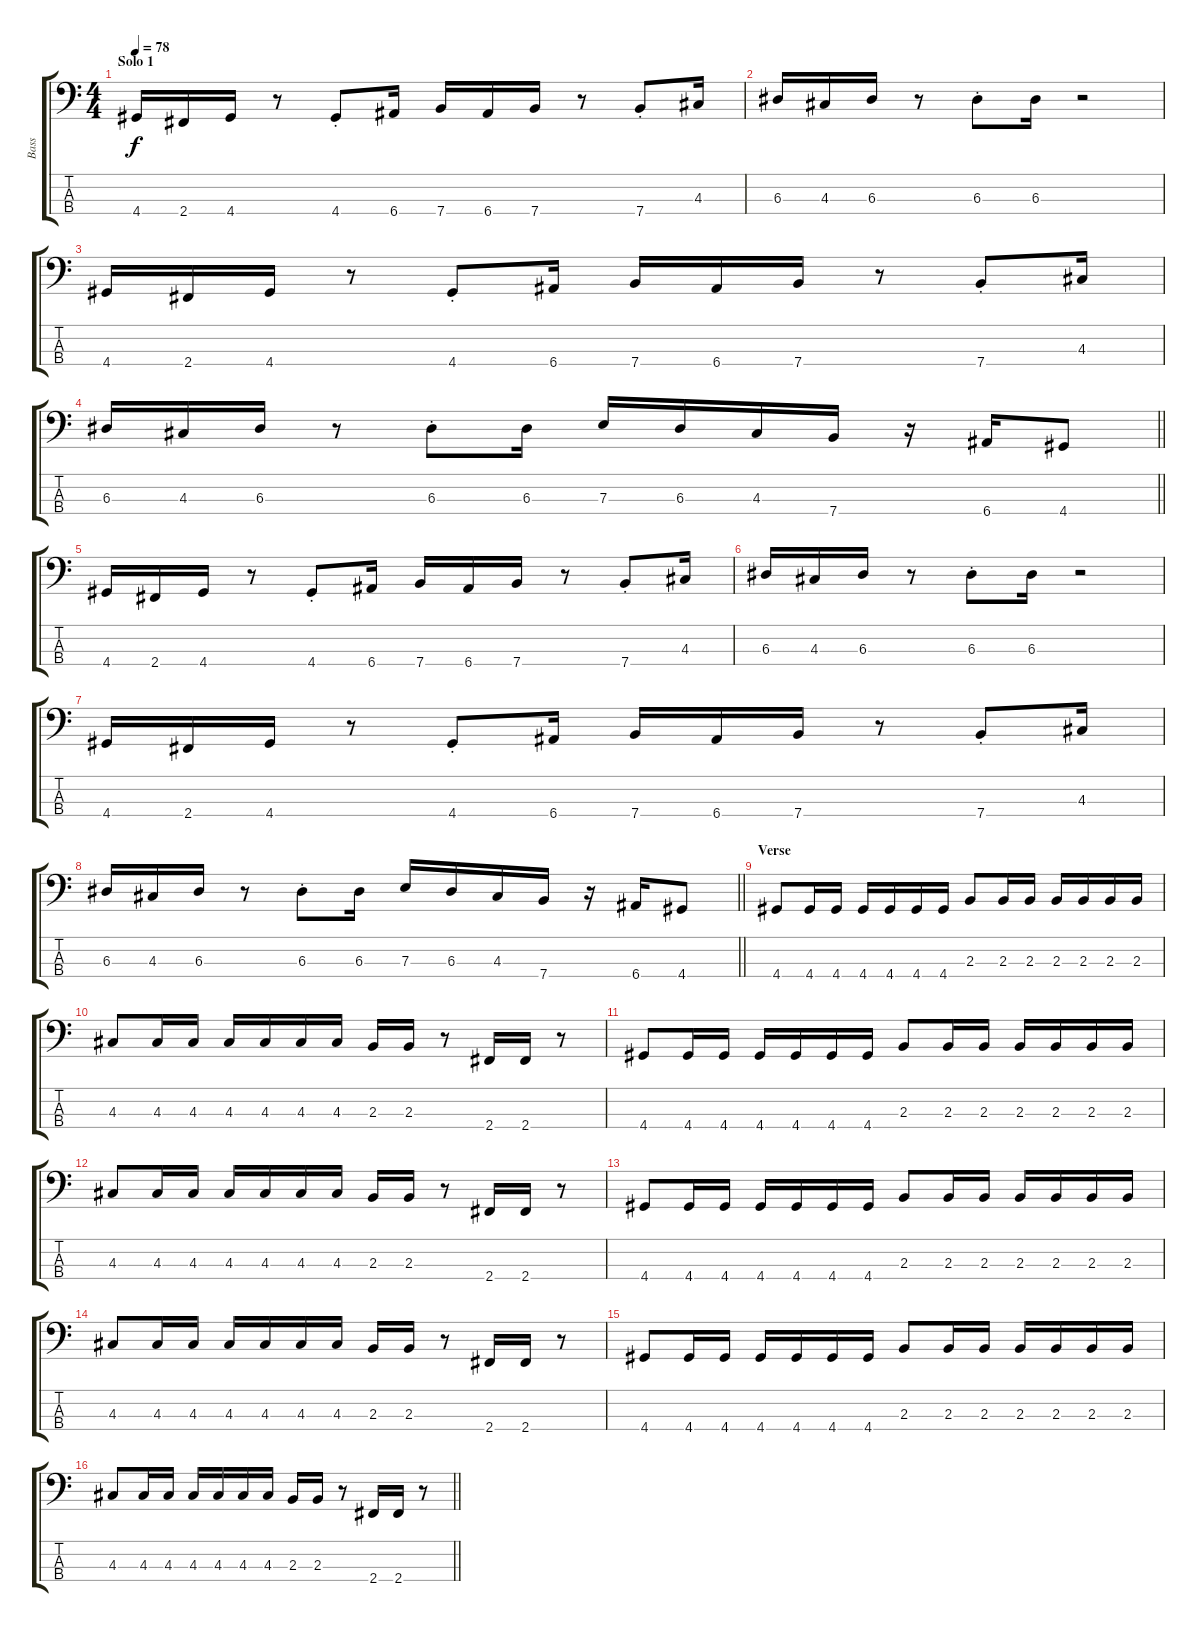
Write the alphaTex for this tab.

\track ("Bass" "Bass") {instrument electricbasspick}
\staff {score tabs}
\tuning (G2 D2 A1 E1) {hide}
\ts (4 4)
\section ("" "Solo 1")
\tempo 78
\clef f4
\ks c
4.4.16{dy f} 2.4.16 4.4.16 r.8 4.4{st}.8 6.4.16 7.4.16 6.4.16 7.4.16 r.8 7.4{st}.8 4.3.16 |
6.3.16 4.3.16 6.3.16 r.8 6.3{st}.8 6.3.16 r.2 |
4.4.16 2.4.16 4.4.16 r.8 4.4{st}.8 6.4.16 7.4.16 6.4.16 7.4.16 r.8 7.4{st}.8 4.3.16 |
\barLineRight lightlight
6.3.16 4.3.16 6.3.16 r.8 6.3{st}.8 6.3.16 7.3.16 6.3.16 4.3.16 7.4.16 r.16 6.4.16 4.4.8 |
4.4.16 2.4.16 4.4.16 r.8 4.4{st}.8 6.4.16 7.4.16 6.4.16 7.4.16 r.8 7.4{st}.8 4.3.16 |
6.3.16 4.3.16 6.3.16 r.8 6.3{st}.8 6.3.16 r.2 |
4.4.16 2.4.16 4.4.16 r.8 4.4{st}.8 6.4.16 7.4.16 6.4.16 7.4.16 r.8 7.4{st}.8 4.3.16 |
\barLineRight lightlight
6.3.16 4.3.16 6.3.16 r.8 6.3{st}.8 6.3.16 7.3.16 6.3.16 4.3.16 7.4.16 r.16 6.4.16 4.4.8 |
\section ("" "Verse")
4.4.8 4.4.16 4.4.16 4.4.16 4.4.16 4.4.16 4.4.16 2.3.8 2.3.16 2.3.16 2.3.16 2.3.16 2.3.16 2.3.16 |
4.3.8 4.3.16 4.3.16 4.3.16 4.3.16 4.3.16 4.3.16 2.3.16 2.3.16 r.8 2.4.16 2.4.16 r.8 |
4.4.8 4.4.16 4.4.16 4.4.16 4.4.16 4.4.16 4.4.16 2.3.8 2.3.16 2.3.16 2.3.16 2.3.16 2.3.16 2.3.16 |
4.3.8 4.3.16 4.3.16 4.3.16 4.3.16 4.3.16 4.3.16 2.3.16 2.3.16 r.8 2.4.16 2.4.16 r.8 |
4.4.8 4.4.16 4.4.16 4.4.16 4.4.16 4.4.16 4.4.16 2.3.8 2.3.16 2.3.16 2.3.16 2.3.16 2.3.16 2.3.16 |
4.3.8 4.3.16 4.3.16 4.3.16 4.3.16 4.3.16 4.3.16 2.3.16 2.3.16 r.8 2.4.16 2.4.16 r.8 |
4.4.8 4.4.16 4.4.16 4.4.16 4.4.16 4.4.16 4.4.16 2.3.8 2.3.16 2.3.16 2.3.16 2.3.16 2.3.16 2.3.16 |
\barLineRight lightlight
4.3.8 4.3.16 4.3.16 4.3.16 4.3.16 4.3.16 4.3.16 2.3.16 2.3.16 r.8 2.4.16 2.4.16 r.8
